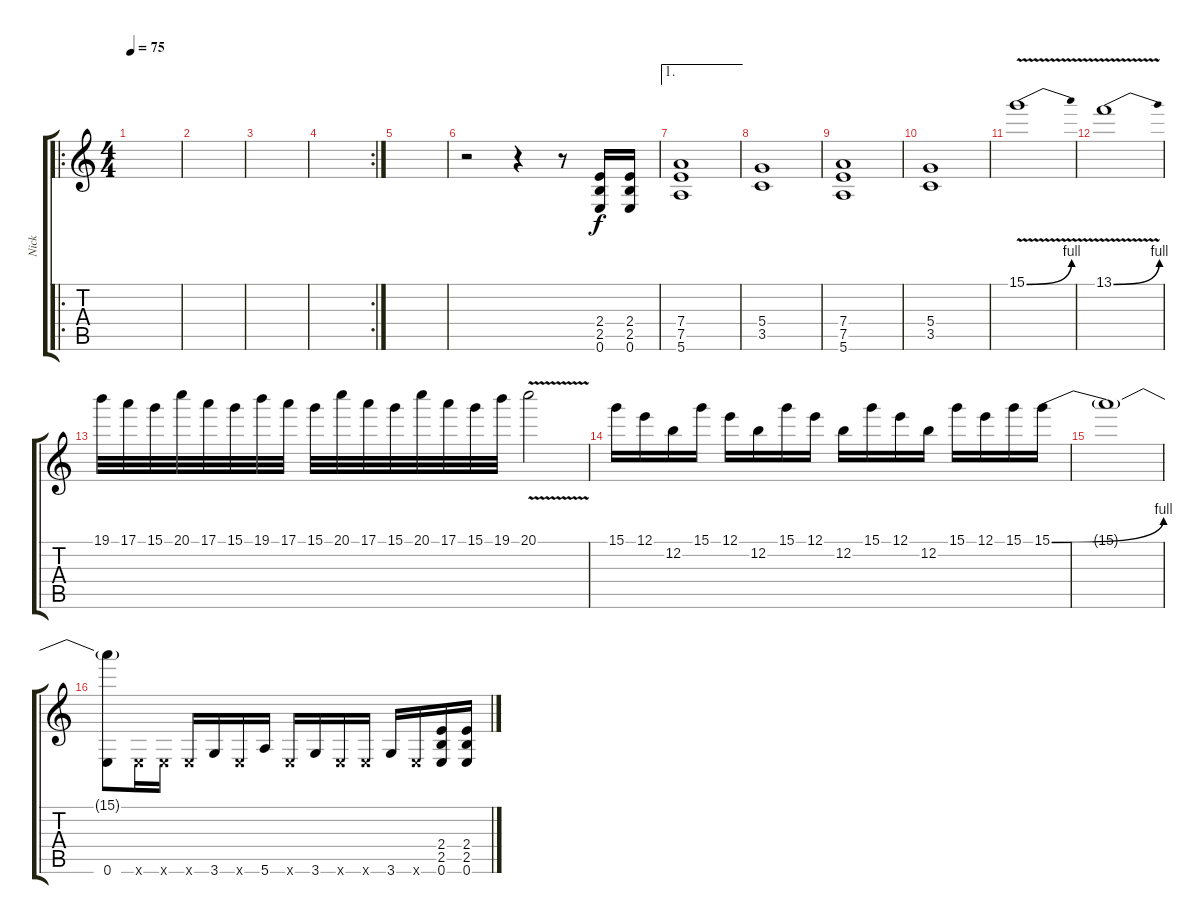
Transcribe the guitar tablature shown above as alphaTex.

\track ("Nick" "Nick") {instrument distortionguitar}
\staff {score tabs}
\tuning (E4 B3 G3 D3 A2 E2) {hide}
\ro
\ts (4 4)
\tempo 75
\clef g2
\ks c
|
|
|
\rc 2
|
|
r.2 r.4 r.8 (2.4 2.5 0.6).16 (2.4 2.5 0.6).16 |
\ae 1
(7.4 7.5 5.6).1 |
(5.4 3.5).1 |
(7.4 7.5 5.6).1 |
(5.4 3.5).1 |
15.1{be (bend 0 0 60 4) v}.1 |
13.1{be (bend 0 0 60 4) v}.1 |
19.1.32 17.1.32 15.1.32 20.1.32 17.1.32 15.1.32 19.1.32 17.1.32 15.1.32 20.1.32 17.1.32 15.1.32 20.1.32 17.1.32 15.1.32 19.1.32 20.1{v}.2 |
15.1.16 12.1.16 12.2.16 15.1.16 12.1.16 12.2.16 15.1.16 12.1.16 12.2.16 15.1.16 12.1.16 12.2.16 15.1.16 12.1.16 15.1.16 15.1{be (bend 0 0 60 4)}.16 |
15.1{t}.1 |
(15.1{t} 0.6).8 0.6{x}.16 0.6{x}.16 0.6{x}.16 3.6.16 0.6{x}.16 5.6.16 0.6{x}.16 3.6.16 0.6{x}.16 0.6{x}.16 3.6.16 0.6{x}.16 (2.4 2.5 0.6).16 (2.4 2.5 0.6).16
